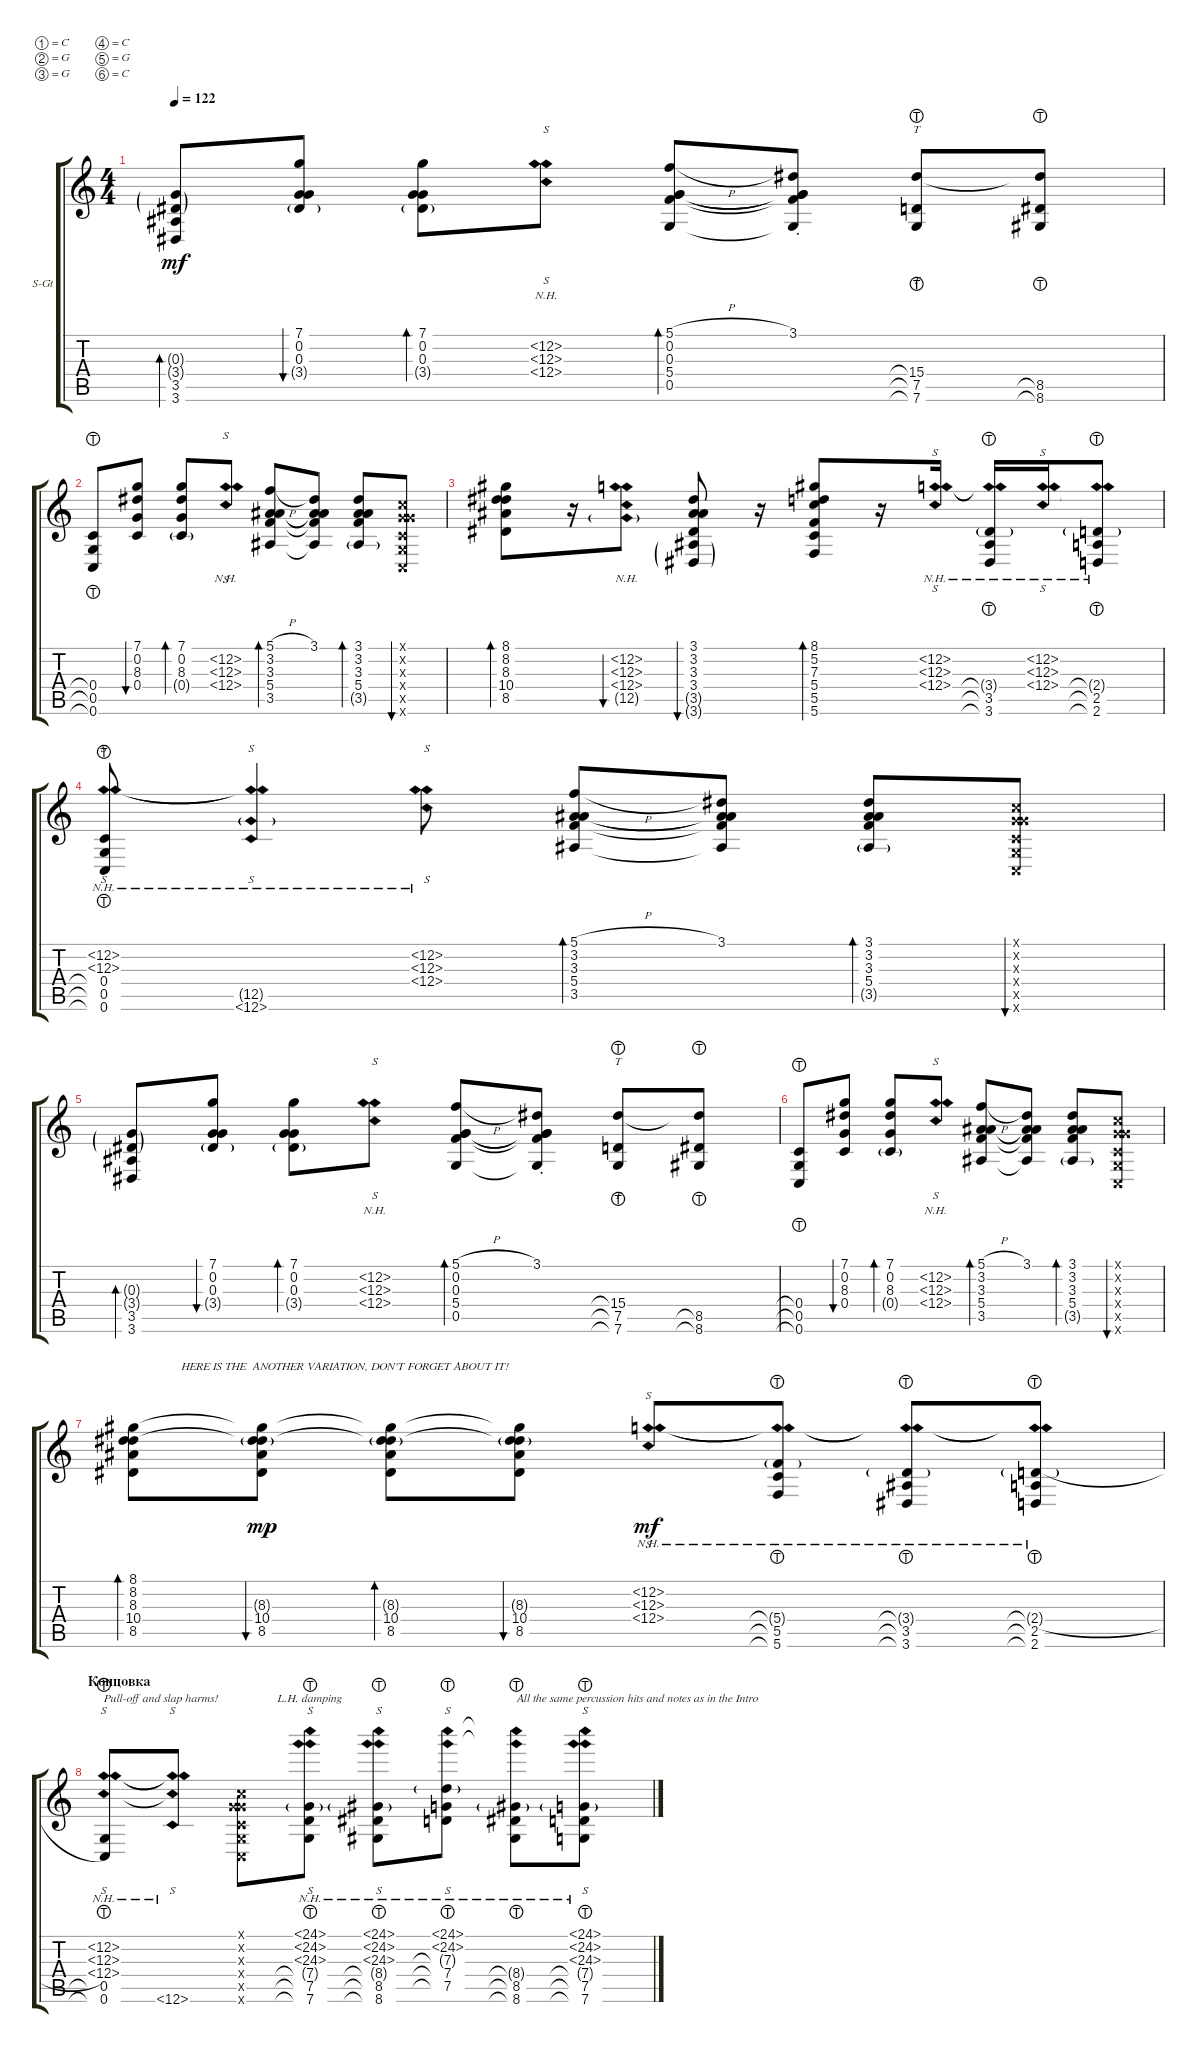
\defaultSystemsLayout 4
\bracketExtendMode groupsimilarinstruments
\firstSystemTrackNameOrientation horizontal
\otherSystemsTrackNameOrientation horizontal
\track ("Steel Guitar" "S-Gt") {instrument acousticguitarsteel}
\staff {score tabs}
\tuning (C4 G3 G3 C3 G2 C2)
\ts (4 4)
\tempo 122
\clef g2
\ks c
(3.6 3.5 3.4{g} 0.3{g}).8{bd 30 dy mf} (7.1 0.2 0.3 3.4{g}).8{bu 30} (7.1 0.2 0.3 3.4{g}).8{bd 30} (12.2{nh} 12.3{nh} 12.4{nh}).8{s} (5.1{h} 5.4 0.5 0.3 0.2).8{bd 30} (3.1{st} 0.2{t} 0.3{t} 5.4{t} 0.5{t}).8 (15.4{lht} 7.6{lht} 7.5{lht}).8{tt} (8.6{lht} 8.5{lht} 15.4{t}).8 |
(0.6{lht} 0.5{lht} 0.4{lht}).8 (7.1 8.3 0.2 0.4).8{bu 30} (7.1 8.3 0.2 0.4{g}).8{bd 30} (12.2{nh} 12.3{nh} 12.4{nh}).8{s} (3.5 5.4 3.3 3.2 5.1{h}).8{bd 30} (3.1 3.2{t} 3.3{t} 5.4{t} 3.5{t}).8 (3.5{g} 5.4 3.3 3.2 3.1).8{bd 30} (0.1{x} 0.2{x} 0.3{x} 0.4{x} 0.5{x} 0.6{x}).8{bu 30} |
(8.5 10.4 8.2 8.3 8.1).8{bd 30} r.16 (12.2{nh} 12.4{nh} 12.3{nh} 12.5{nh g}).8{bu 30} (3.5{g} 3.6{g} 3.3 3.2 3.1 3.4).8{bu 30} r.16 (5.6 5.5 5.4 7.3 5.2 8.1).8{bd 30} r.16 (12.2{nh} 12.4{nh} 12.3{nh}).16{s} (3.6{lht} 3.5{lht} 3.4{lht g} 12.2{nh t} 12.3{nh t}).16 (12.2{nh} 12.3{nh} 12.4{nh}).16{s} (2.4{lht g} 2.5{lht} 2.6{lht} 12.2{nh t} 12.3{nh t}).8 |
(12.2{nh} 12.3{nh} 0.4{lht} 0.6{lht} 0.5{lht}).8{s} (12.6{nh} 12.5{nh g} 12.2{nh t} 12.3{nh t}).4{s} (12.2{nh} 12.3{nh} 12.4{nh}).8{s} (3.5 5.4 3.3 3.2 5.1{h}).8{bd 30} (3.1 3.2{t} 3.3{t} 5.4{t} 3.5{t}).8 (3.5{g} 5.4 3.3 3.2 3.1).8{bd 30} (0.1{x} 0.2{x} 0.3{x} 0.4{x} 0.5{x} 0.6{x}).8{bu 30} |
(3.6 3.5 3.4{g} 0.3{g}).8{bd 30} (7.1 0.2 0.3 3.4{g}).8{bu 30} (7.1 0.2 0.3 3.4{g}).8{bd 30} (12.2{nh} 12.3{nh} 12.4{nh}).8{s} (5.1{h} 5.4 0.5 0.3 0.2).8{bd 30} (3.1{st} 0.2{t} 0.3{t} 5.4{t} 0.5{t}).8 (15.4{lht} 7.6{lht} 7.5{lht}).8{tt} (8.6{lht} 8.5{lht} 15.4{t}).8 |
(0.6{lht} 0.5{lht} 0.4{lht}).8 (7.1 8.3 0.2 0.4).8{bu 30} (7.1 8.3 0.2 0.4{g}).8{bd 30} (12.2{nh} 12.3{nh} 12.4{nh}).8{s} (3.5 5.4 3.3 3.2 5.1{h}).8{bd 30} (3.1 3.2{t} 3.3{t} 5.4{t} 3.5{t}).8 (3.5{g} 5.4 3.3 3.2 3.1).8{bd 30} (0.1{x} 0.2{x} 0.3{x} 0.4{x} 0.5{x} 0.6{x}).8{bu 30} |
(8.5 10.4 8.2 8.3 8.1).8{bd 30 txt "                HERE IS THE  ANOTHER VARIATION, DON'T FORGET ABOUT IT!"} (10.4 8.5 8.3{g} 8.1{t} 8.2{t}).8{bu 30 dy mp} (8.5 10.4 8.3{g} 8.2{t} 8.1{t}).8{bd 30} (10.4 8.5 8.3{g} 8.1{t} 8.2{t}).8{bu 30} (12.2{nh} 12.3{nh} 12.4{nh}).8{s dy mf} (5.6{lht} 5.5{lht} 12.2{nh t} 12.3{nh t} 5.4{lht g}).8 (3.6{lht} 3.5{lht} 12.2{nh t} 12.3{nh t} 3.4{lht g}).8 (2.6{lht} 2.5{lht} 12.2{nh t} 12.3{nh t} 2.4{h lht g}).8 |
\section ("" "Концовка")
(12.2{nh} 12.3{nh} 12.4{nh} 0.6{lht} 0.5{lht}).8{s txt "Pull-off and slap harms!"} (12.6{nh} 12.2{nh t} 12.3{nh t} 12.4{nh t}).8{s} (0.1{x} 0.3{x} 0.2{x} 0.5{x} 0.4{x} 0.6{x}).8{txt "            L.H. damping"} (7.6{lht} 7.5{lht} 7.4{lht g} 24.1{nh} 24.2{nh} 24.3{nh}).8{s} (8.6{lht} 8.5{lht} 8.4{lht g} 24.1{nh} 24.2{nh} 24.3{nh}).8{s} (7.5{lht} 7.4{lht} 7.3{lht g} 24.1{nh} 24.2{nh}).8{s} (8.6{lht} 8.5{lht} 8.4{lht g} 24.1{nh t} 24.2{nh t}).8{txt "All the same percussion hits and notes as in the Intro"} (7.6{lht} 7.5{lht} 7.4{lht g} 24.1{nh} 24.2{nh} 24.3{nh}).8{s}
